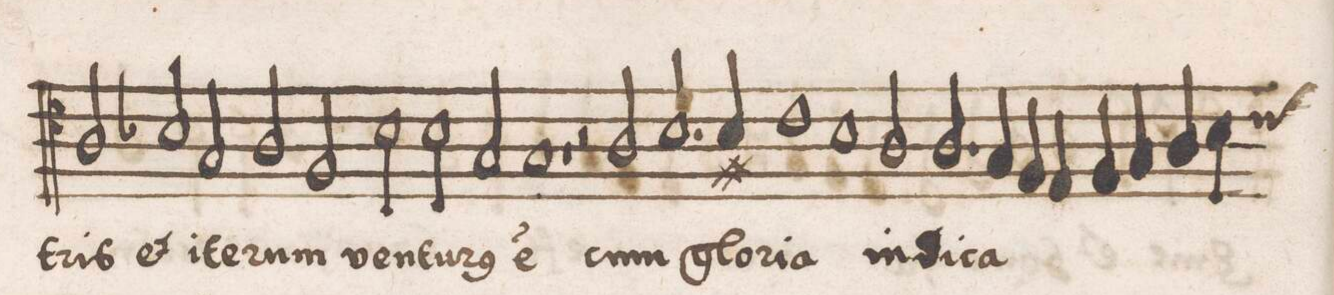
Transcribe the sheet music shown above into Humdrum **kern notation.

**kern	**text
*I"ALTVS	*
*clefC4	*
*k[]	*
*met(c|)	*
*M2/1	*
2A/	-triſ
2B-X/	e(t)
=105	=105
2G/	i-
2A/	-te
2F/	rum
2B\	ven-
=106	=106
2B\	 tu-
2G/	-r(us)
1G	e(st)
=107	=107
1r	.
2r	.
2A/	cum
=108	=108
2.B/	glo-
4B#X/	-ri-
1c	-a
=109	=109
1B	iu-
2A/	-di-
2.A/	-ca-
=110	=110
4G/	.
4F/	.
4E/	.
4F/	.
4G/	.
4A/	.
*custos:c	*
4B\	.
=111	=111
*-	*-
